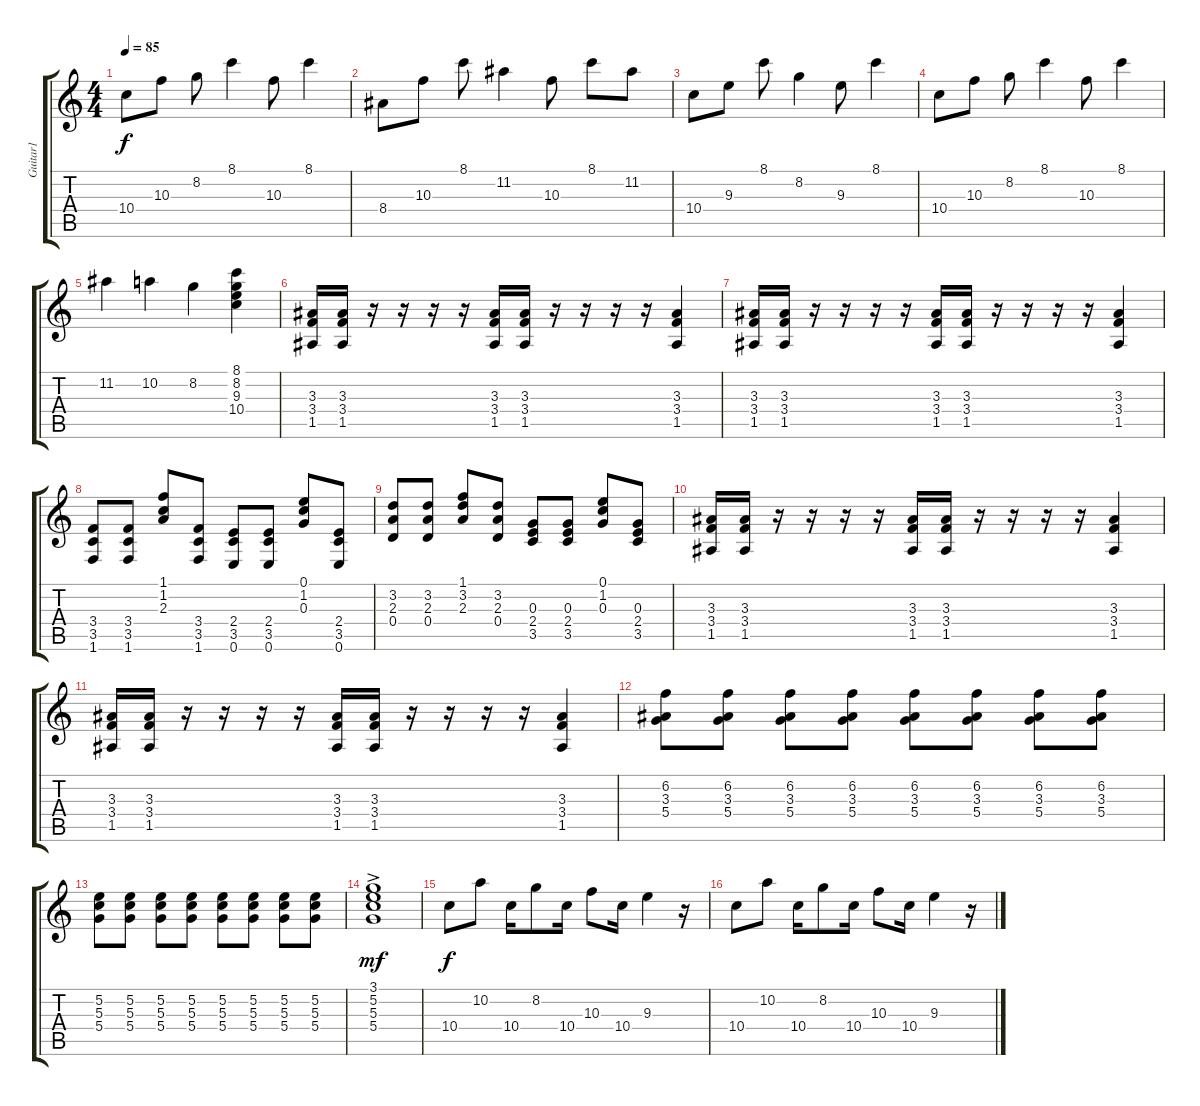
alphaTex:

\track ("Guitar1" "Guitar1") {instrument acousticguitarsteel}
\staff {score tabs}
\tuning (E4 B3 G3 D3 A2 E2) {hide}
\ts (4 4)
\tempo 85
\clef g2
\ks c
10.4.8{dy f} 10.3.8 8.2.8 8.1.4 10.3.8 8.1.4 |
8.4.8 10.3.8 8.1.8 11.2.4 10.3.8 8.1.8 11.2.8 |
10.4.8 9.3.8 8.1.8 8.2.4 9.3.8 8.1.4 |
10.4.8 10.3.8 8.2.8 8.1.4 10.3.8 8.1.4 |
11.2.4 10.2.4 8.2.4 (8.1 8.2 9.3 10.4).4 |
(3.3 3.4 1.5).16 (3.3 3.4 1.5).16 r.16 r.16 r.16 r.16 (3.3 3.4 1.5).16 (3.3 3.4 1.5).16 r.16 r.16 r.16 r.16 (3.3 3.4 1.5).4 |
(3.3 3.4 1.5).16 (3.3 3.4 1.5).16 r.16 r.16 r.16 r.16 (3.3 3.4 1.5).16 (3.3 3.4 1.5).16 r.16 r.16 r.16 r.16 (3.3 3.4 1.5).4 |
(3.4 3.5 1.6).8 (3.4 3.5 1.6).8 (1.1 1.2 2.3).8 (3.4 3.5 1.6).8 (2.4 3.5 0.6).8 (2.4 3.5 0.6).8 (0.1 1.2 0.3).8 (2.4 3.5 0.6).8 |
(3.2 2.3 0.4).8 (3.2 2.3 0.4).8 (1.1 3.2 2.3).8 (3.2 2.3 0.4).8 (0.3 2.4 3.5).8 (0.3 2.4 3.5).8 (0.1 1.2 0.3).8 (0.3 2.4 3.5).8 |
(3.3 3.4 1.5).16 (3.3 3.4 1.5).16 r.16 r.16 r.16 r.16 (3.3 3.4 1.5).16 (3.3 3.4 1.5).16 r.16 r.16 r.16 r.16 (3.3 3.4 1.5).4 |
(3.3 3.4 1.5).16 (3.3 3.4 1.5).16 r.16 r.16 r.16 r.16 (3.3 3.4 1.5).16 (3.3 3.4 1.5).16 r.16 r.16 r.16 r.16 (3.3 3.4 1.5).4 |
(6.2 3.3 5.4).8 (6.2 3.3 5.4).8 (6.2 3.3 5.4).8 (6.2 3.3 5.4).8 (6.2 3.3 5.4).8 (6.2 3.3 5.4).8 (6.2 3.3 5.4).8 (6.2 3.3 5.4).8 |
(5.2 5.3 5.4).8 (5.2 5.3 5.4).8 (5.2 5.3 5.4).8 (5.2 5.3 5.4).8 (5.2 5.3 5.4).8 (5.2 5.3 5.4).8 (5.2 5.3 5.4).8 (5.2 5.3 5.4).8 |
(3.1{ac} 5.2{ac} 5.3{ac} 5.4{ac}).1{dy mf} |
10.4.8{dy f} 10.2.8 10.4.16 8.2.8 10.4.16 10.3.8 10.4.16 9.3.4 r.16 |
10.4.8 10.2.8 10.4.16 8.2.8 10.4.16 10.3.8 10.4.16 9.3.4 r.16
